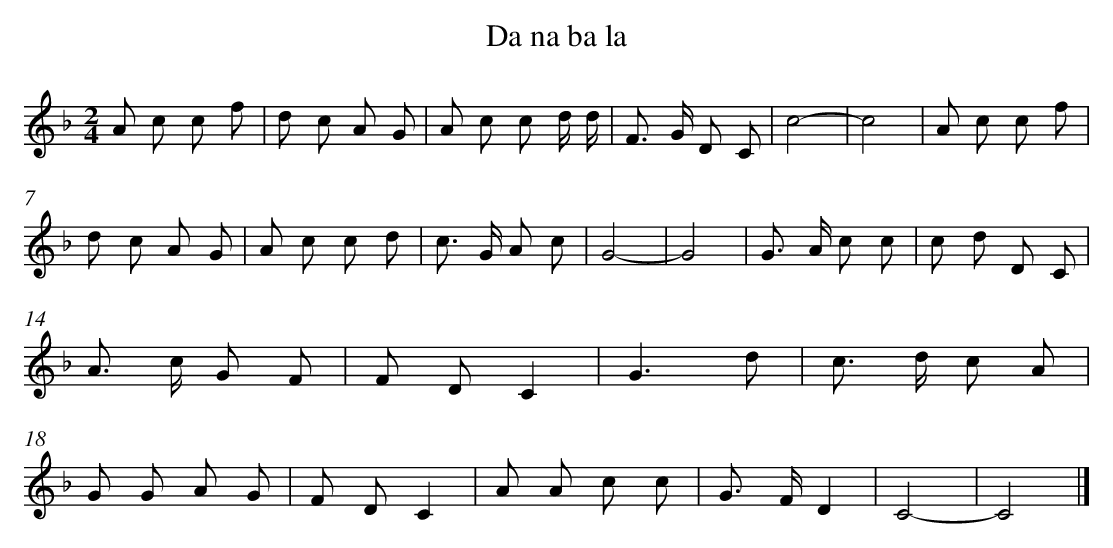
X:1
T: Da na ba la
L: 1/8
M: 2/4
K: F
A c c f [I:setbarnb 1]|
d c A G |
A c c d/ d/ |
F> G D C |
c4- |
c4 |
A c c f |
d c A G |
A c c d |
c> G A c |
G4- |
G4 |
G> A c c |
c d D C |
A> c G F |
F DC2 |
G3d |
c> d c A |
G G A G |
F DC2 |
A A c c |
G> FD2 |
C4- |
C4 |]
